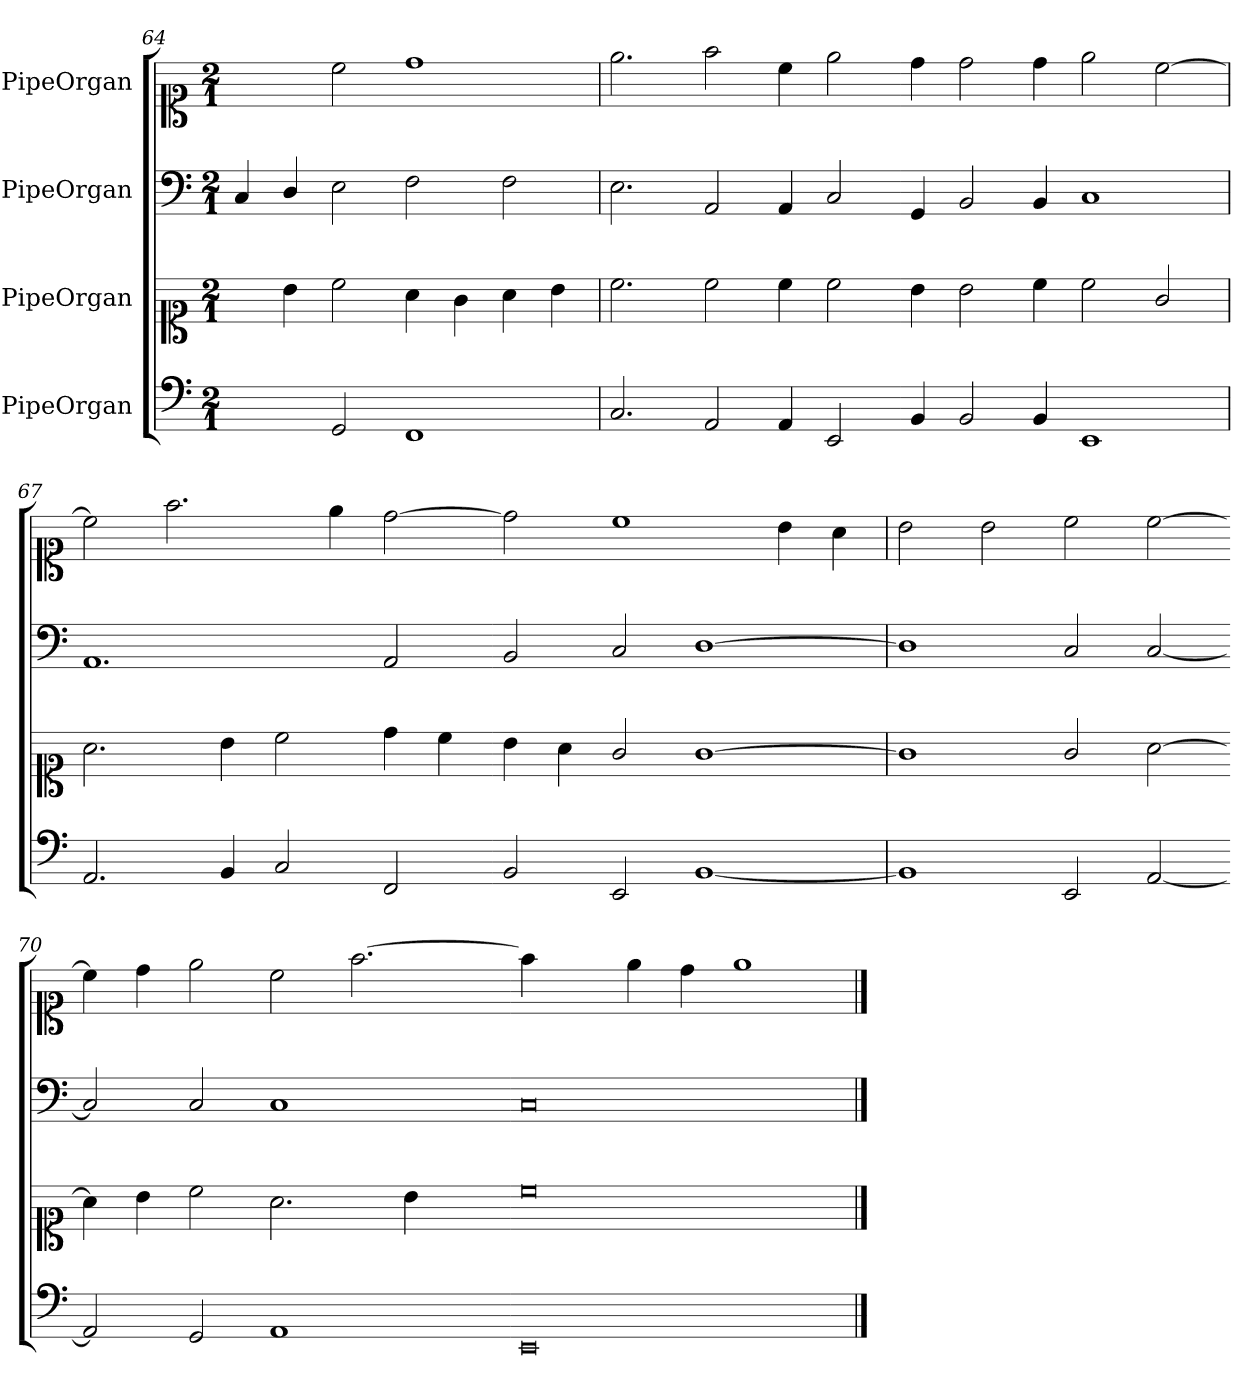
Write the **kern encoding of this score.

**kern	**kern	**kern	**kern
*part4	*part3	*part2	*part1
*staff4	*staff3	*staff2	*staff1
*I"PipeOrgan	*I"PipeOrgan	*I"PipeOrgan	*I"PipeOrgan
*clefF5	*clefC1	*clefF4	*clefC1
*k[]	*k[]	*k[]	*k[]
*M2/1	*M2/1	*M2/1	*M2/1
=64	=64	=64	=64
2ryy	4ryy	4C/	2ryy
.	4b\	4D/	.
2EE/	2cc\	2E\	2cc\
1DD	4a\	2F\	1dd
.	4g\	.	.
.	4a\	2F\	.
.	4b\	.	.
=65	=65	=65	=65
2.AA/	2.cc\	2.E\	2.ee\
2FF/	2cc\	2AA/	2ff\
4FF/	4cc\	4AA/	4cc\
2CC/	2cc\	2C/	2ee\
=66-	=66-	=66-	=66-
4GG/	4b\	4GG/	4dd\
2GG/	2b\	2BB/	2dd\
4GG/	4cc\	4BB/	4dd\
1CC	2cc\	1C	2ee\
.	2g/	.	[2cc\
=67	=67	=67	=67
2.FF/	2.a\	1.AA	2cc\]
.	.	.	2.ff\
4GG/	4b\	.	.
2AA/	2cc\	.	.
.	.	.	4ee\
2DD/	4dd\	2AA/	[2dd\
.	4cc\	.	.
=68-	=68-	=68-	=68-
2GG/	4b\	2BB/	2dd\]
.	4a\	.	.
2CC/	2g/	2C/	1cc
[1GG	[1g	[1D	.
.	.	.	4b\
.	.	.	4a\
=69	=69	=69	=69
1GG]	1g]	1D]	2b\
.	.	.	2b\
2CC/	2g/	2C/	2cc\
[2FF	[2a\	[2C	[2cc\
=70-	=70-	=70-	=70-
2FF]	4a\]	2C]	4cc\]
.	4b\	.	4dd\
2EE/	2cc\	2C/	2ee\
1FF	2.a\	1C	2cc\
.	.	.	[2.ff
.	4b\	.	.
4ryy	4ryy	4ryy	.
=71-	=71-	=71-	=71-
0CC	0cc	0C	4ff]
.	.	.	4ryy
.	.	.	4ee\
.	.	.	4dd\
.	.	.	1ee
==	==	==	==
*-	*-	*-	*-
